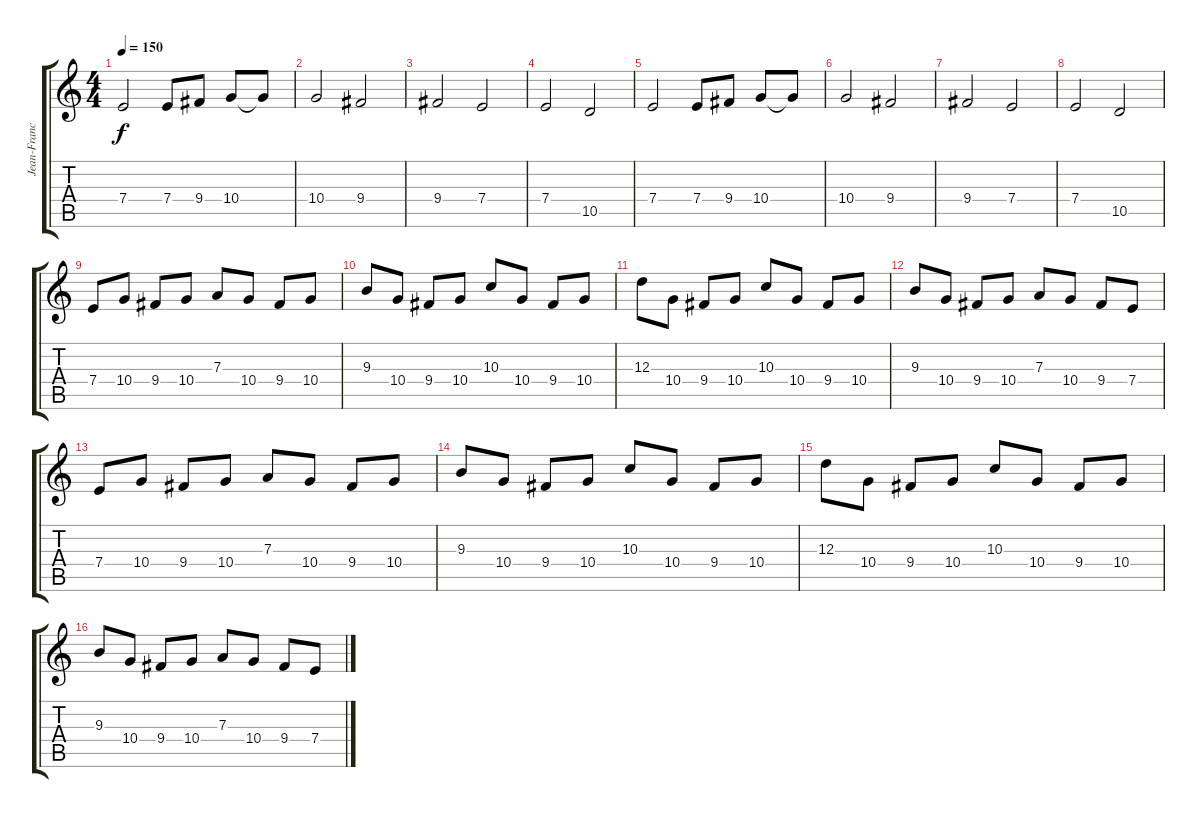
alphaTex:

\track ("Jean-Francois Dagenals (Lead)" "Jean-Franc") {instrument distortionguitar}
\staff {score tabs}
\tuning (B3 Gb3 D3 A2 E2 B1) {hide}
\ts (4 4)
\tempo 150
\clef g2
\ks c
7.4.2{dy f} 7.4.8 9.4.8 10.4.8 10.4{t}.8 |
10.4.2 9.4.2 |
9.4.2 7.4.2 |
7.4.2 10.5.2 |
7.4.2 7.4.8 9.4.8 10.4.8 10.4{t}.8 |
10.4.2 9.4.2 |
9.4.2 7.4.2 |
7.4.2 10.5.2 |
7.4.8 10.4.8 9.4.8 10.4.8 7.3.8 10.4.8 9.4.8 10.4.8 |
9.3.8 10.4.8 9.4.8 10.4.8 10.3.8 10.4.8 9.4.8 10.4.8 |
12.3.8 10.4.8 9.4.8 10.4.8 10.3.8 10.4.8 9.4.8 10.4.8 |
9.3.8 10.4.8 9.4.8 10.4.8 7.3.8 10.4.8 9.4.8 7.4.8 |
7.4.8 10.4.8 9.4.8 10.4.8 7.3.8 10.4.8 9.4.8 10.4.8 |
9.3.8 10.4.8 9.4.8 10.4.8 10.3.8 10.4.8 9.4.8 10.4.8 |
12.3.8 10.4.8 9.4.8 10.4.8 10.3.8 10.4.8 9.4.8 10.4.8 |
9.3.8 10.4.8 9.4.8 10.4.8 7.3.8 10.4.8 9.4.8 7.4.8
